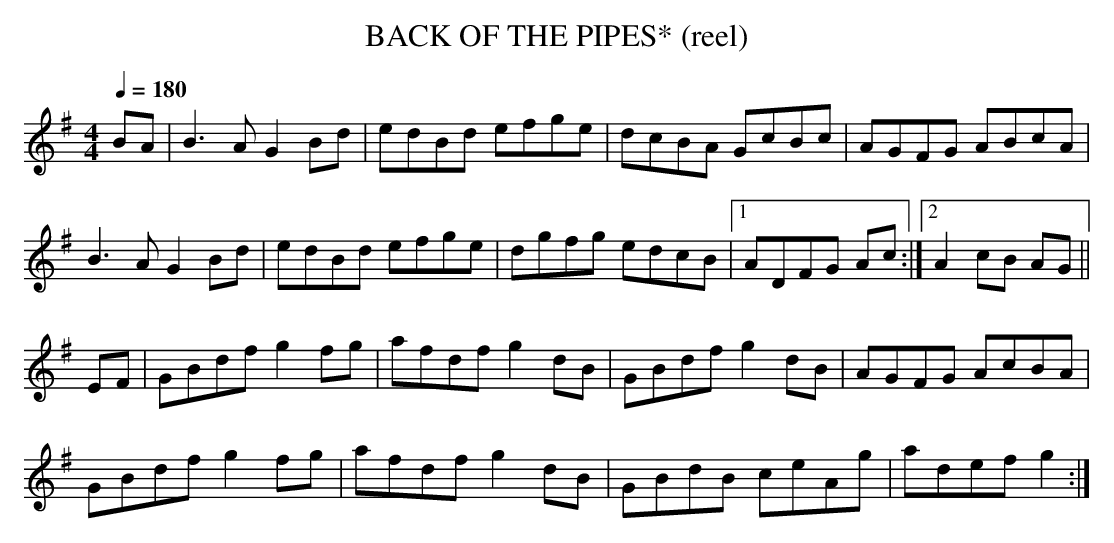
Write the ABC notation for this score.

X:1
T:BACK OF THE PIPES* (reel)
L:1/8
Q:1/4=180
M:4/4
K:G
BA|B3A G2Bd|edBd efge|dcBA GcBc|AGFG ABcA|
B3A G2 Bd|edBd efge|dgfg edcB|1 ADFG Ac :|2 A2cB AG||
EF|GBdf g2 fg|afdf g2 dB|GBdf g2 dB|AGFG AcBA|
GBdf g2 fg|afdf g2 dB|GBdB ceAg|adef g2 :|
